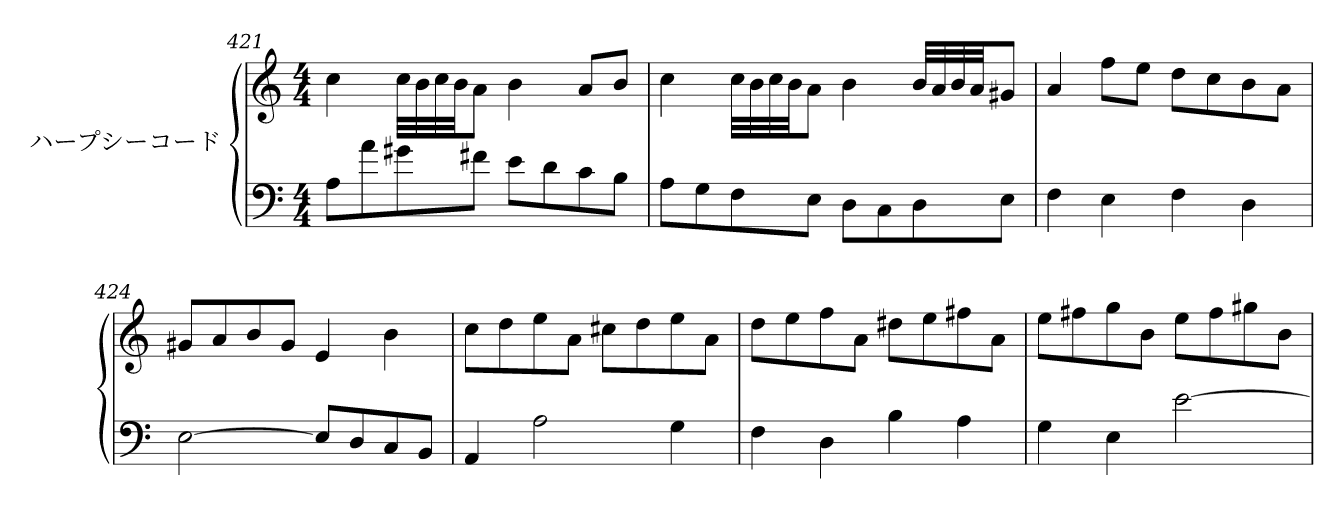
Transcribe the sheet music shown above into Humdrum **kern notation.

**kern	**kern
*part1	*part1
*staff2	*staff1
*I"ハープシーコード	*
*clefF4	*clefG2
*k[]	*k[]
*M4/4	*M4/4
=421	=421
8A\L	4cc\
8a\	.
8g#X\	32cc\LLL
.	32b\
.	32cc\
.	32b\JJ
8f#X\J	8a\J
8e\L	4b\
8d\	.
8c\	8a/L
8B\J	8b/J
=422	=422
8A\L	4cc\
8G\	.
8F\	32cc\LLL
.	32b\
.	32cc\
.	32b\JJ
8E\J	8a\J
8D\L	4b\
8C\	.
8D\	32b/LLL
.	32a/
.	32b/
.	32a/JJ
8E\J	8g#X/J
!!LO:PB:g=z
=423	=423
4F\	4a/
4E\	8ff\L
.	8ee\J
4F\	8dd\L
.	8cc\
4D\	8b\
.	8a\J
=424	=424
[2E\	8g#X/L
.	8a/
.	8b/
.	8g#/J
8E/L]	4e/
8D/	.
8C/	4b\
8BB/J	.
=425	=425
4AA/	8cc\L
.	8dd\
2A\	8ee\
.	8a\J
.	8cc#X\L
.	8dd\
4G\	8ee\
.	8a\J
=426	=426
4F\	8dd\L
.	8ee\
4D\	8ff\
.	8a\J
4B\	8dd#X\L
.	8ee\
4A\	8ff#X\
.	8a\J
=427	=427
4G\	8ee\L
.	8ff#X\
4E\	8gg\
.	8b\J
[2e\	8ee\L
.	8ff#\
.	8gg#X\
.	8b\J
=	=
*-	*-
